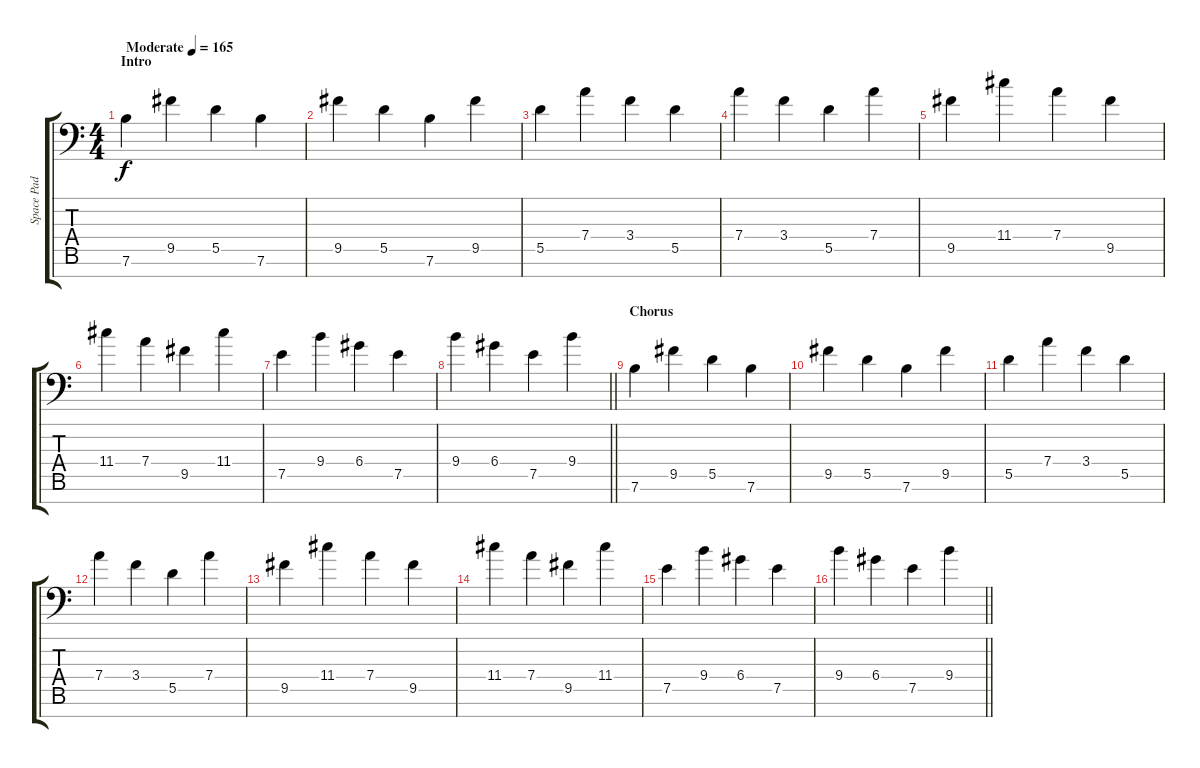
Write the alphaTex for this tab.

\track ("Space Pad bass arp" "Space Pad ") {instrument synthbass1}
\staff {score tabs}
\tuning (E4 B3 G3 D3 A2 E2 B0) {hide}
\ts (4 4)
\section ("" "Intro")
\tempo (165 "Moderate")
\clef f4
\ks c
7.6.4{dy f instrument synthbass1} 9.5.4 5.5.4 7.6.4 |
9.5.4 5.5.4 7.6.4 9.5.4 |
5.5.4 7.4.4 3.4.4 5.5.4 |
7.4.4 3.4.4 5.5.4 7.4.4 |
9.5.4 11.4.4 7.4.4 9.5.4 |
11.4.4 7.4.4 9.5.4 11.4.4 |
7.5.4 9.4.4 6.4.4 7.5.4 |
\barLineRight lightlight
9.4.4 6.4.4 7.5.4 9.4.4 |
\section ("" "Chorus")
7.6.4 9.5.4 5.5.4 7.6.4 |
9.5.4 5.5.4 7.6.4 9.5.4 |
5.5.4 7.4.4 3.4.4 5.5.4 |
7.4.4 3.4.4 5.5.4 7.4.4 |
9.5.4 11.4.4 7.4.4 9.5.4 |
11.4.4 7.4.4 9.5.4 11.4.4 |
7.5.4 9.4.4 6.4.4 7.5.4 |
\barLineRight lightlight
9.4.4 6.4.4 7.5.4 9.4.4
